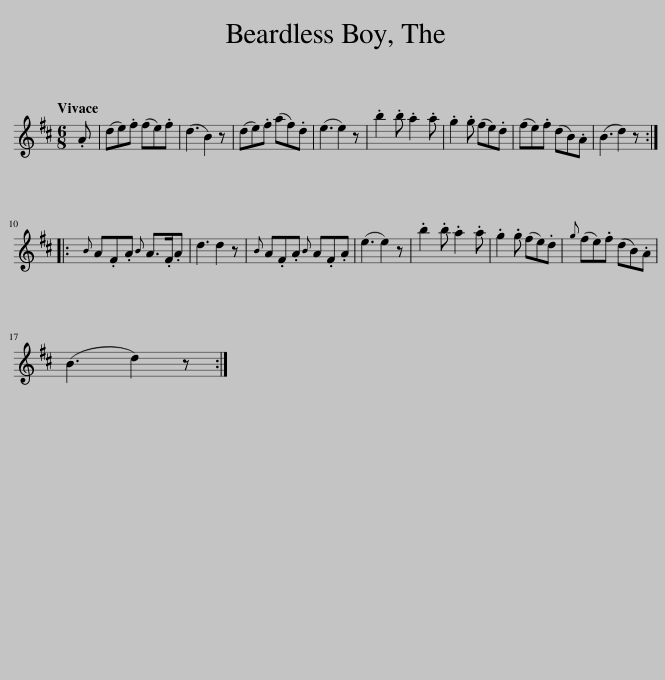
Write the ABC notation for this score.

X:1
L:1/8
Q:1/4=168
M:6/8
I:linebreak $
K:D
V:1 treble
V:1
 .A | (de).f (fe).f | (d3 B2) z | (de).f (af).d | (e3 e2) z | %5
 .b2 .b .a2 .a | .g2 .g (fe).d | (fe).f (dB).A | (B3 d2) z ::${B} A.F.A{B} A>.F.A | %10
 d3 d2 z |{B} A.F.A{B} A.F.A | (e3 e2) z | .b2 .b .a2 .a | .g2 .g (fe).d | %15
{g} (fe).f (dB).A |$ (B3 d2) z :| %17
